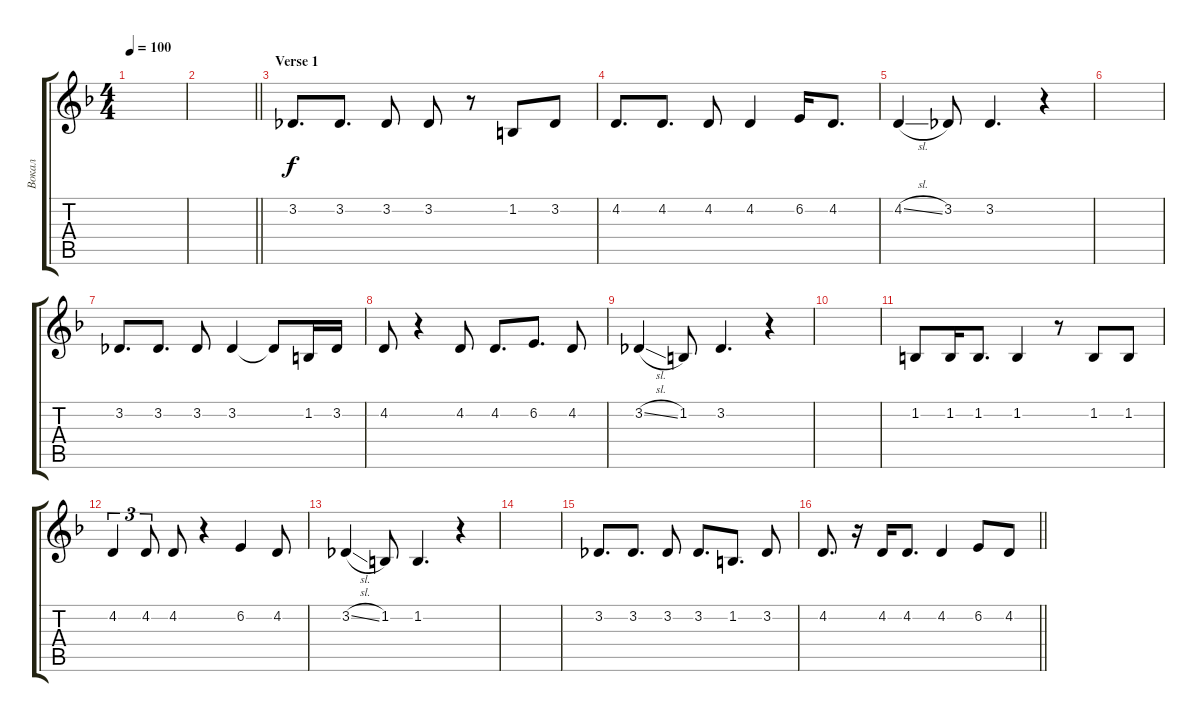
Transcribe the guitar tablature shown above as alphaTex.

\track ("Вокал" "Вокал") {instrument trumpet}
\staff {score tabs}
\tuning (Eb4 Bb3 Gb3 Db3 Ab2 Eb2) {hide}
\ts (4 4)
\tempo 100
\clef g2
\ks dminor
|
\barLineRight lightlight
|
\section ("" "Verse 1")
3.2.8{d} 3.2.8{d} 3.2.8 3.2.8 r.8 1.2.8 3.2.8 |
4.2.8{d} 4.2.8{d} 4.2.8 4.2.4 6.2.16 4.2.8{d} |
4.2{sl}.4 3.2.8 3.2.4{d} r.4 |
|
3.2.8{d} 3.2.8{d} 3.2.8 3.2.4 3.2{t}.8 1.2.16 3.2.16 |
4.2.8 r.4 4.2.8 4.2.8{d} 6.2.8{d} 4.2.8 |
3.2{sl}.4 1.2.8 3.2.4{d} r.4 |
|
1.2.8 1.2.16 1.2.8{d} 1.2.4 r.8 1.2.8 1.2.8 |
4.2.4{tu (3 2)} 4.2.8{tu (3 2)} 4.2.8 r.4 6.2.4 4.2.8 |
3.2{sl}.4 1.2.8 1.2.4{d} r.4 |
|
3.2.8{d} 3.2.8{d} 3.2.8 3.2.8{d} 1.2.8{d} 3.2.8 |
\barLineRight lightlight
4.2.8{d} r.16 4.2.16 4.2.8{d} 4.2.4 6.2.8 4.2.8
